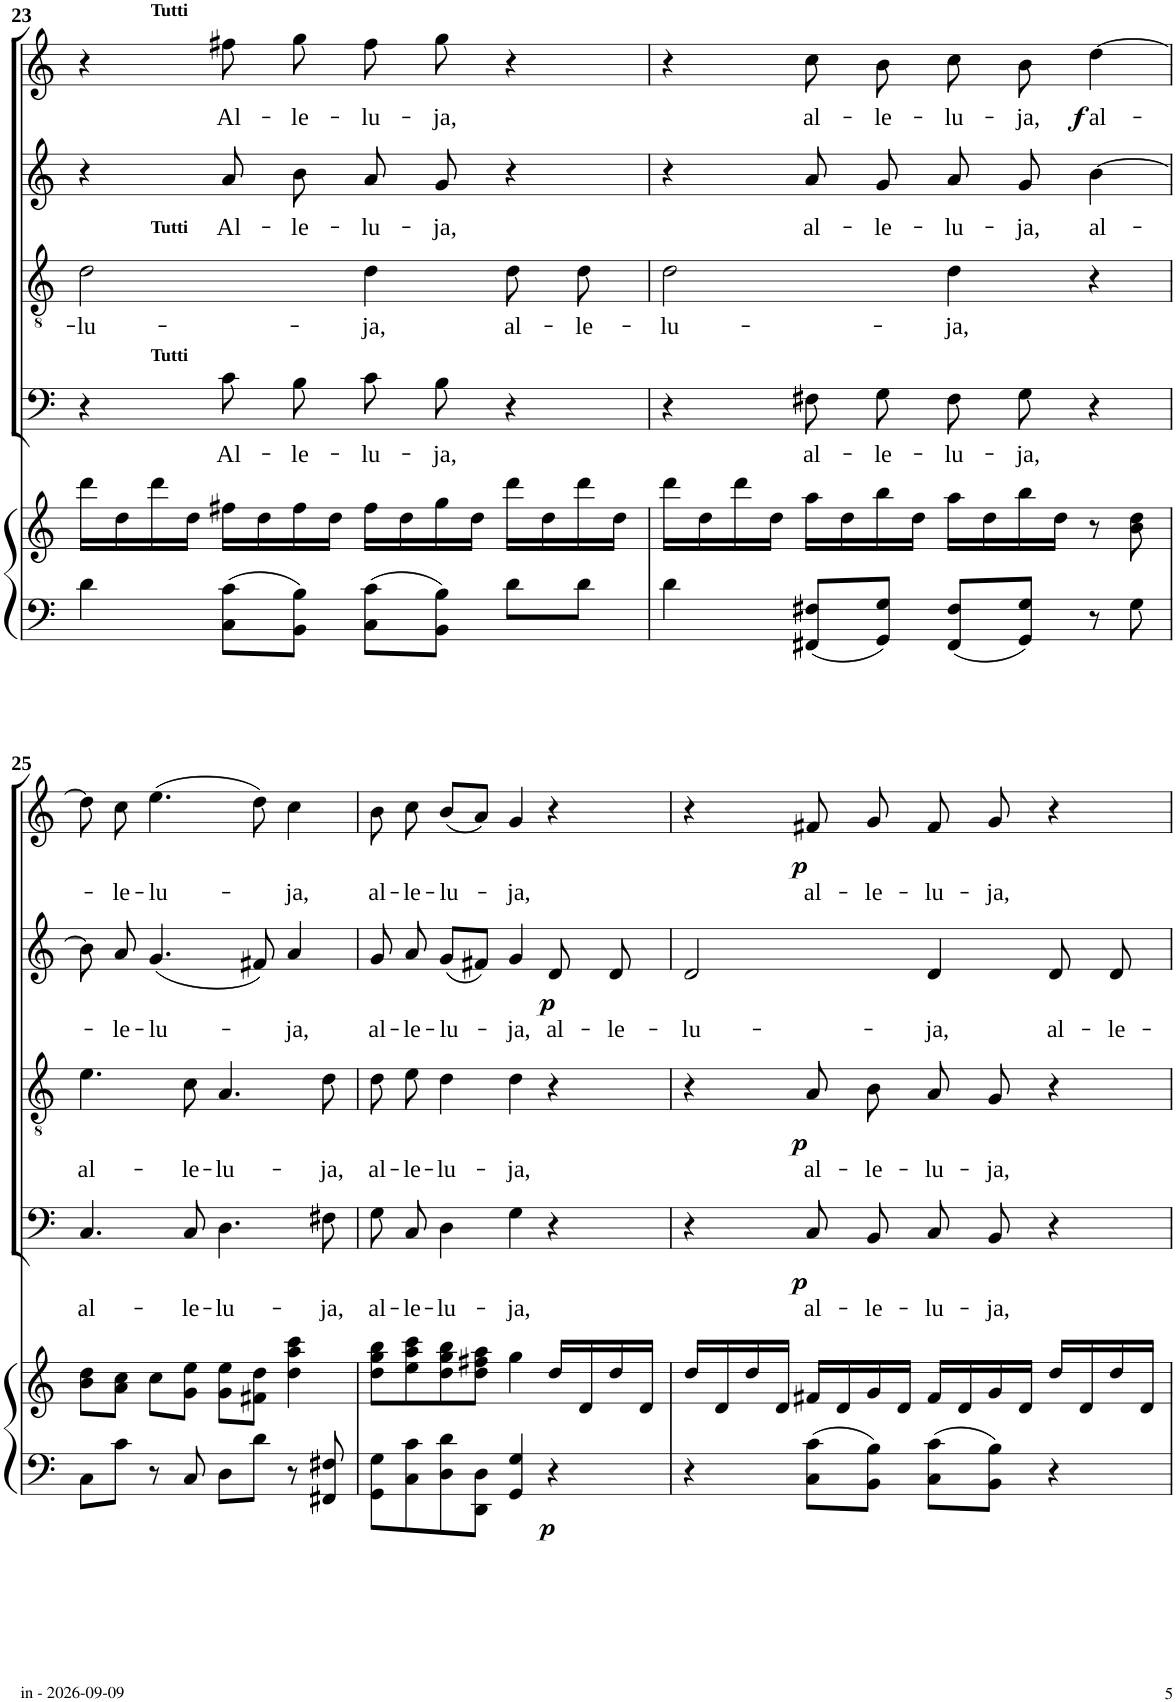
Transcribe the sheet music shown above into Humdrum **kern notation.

**kern	**kern	**dynam	**kern	**text	**dynam	**kern	**text	**dynam	**kern	**text	**dynam	**kern	**text	**dynam
*part5	*part5	*part5	*part4	*part4	*part4	*part3	*part3	*part3	*part2	*part2	*part2	*part1	*part1	*part1
*staff6	*staff5	*staff5/6	*staff4	*staff4	*staff4	*staff3	*staff3	*staff3	*staff2	*staff2	*staff2	*staff1	*staff1	*staff1
*I"Piano	*	*	*I"Bass	*	*	*I"Tenor	*	*	*I"Alto	*	*	*I"Soprano	*	*
*I'Pno	*	*	*	*	*	*	*	*	*	*	*	*	*	*
!!LO:PB:g=z
*clefF4	*clefG2	*	*clefF4	*	*	*clefGv2	*	*	*clefG2	*	*	*clefG2	*	*
*k[]	*k[]	*	*k[]	*	*	*k[]	*	*	*k[]	*	*	*k[]	*	*
*M4/4	*M4/4	*	*M4/4	*	*	*M4/4	*	*	*M4/4	*	*	*M4/4	*	*
*met(c)	*met(c)	*	*met(c)	*	*	*met(c)	*	*	*met(c)	*	*	*met(c)	*	*
=23	=23	=23	=23	=23	=23	=23	=23	=23	=23	=23	=23	=23	=23	=23
!	!	!	!	!	!	!	!LO:LY:b	!	!	!	!	!	!	!
*	*	*	*^	*	*	*^	*	*	*	*	*	*^	*	*
4d\	16ddd\LL	.	4r	8ryy	.	.	2d\	8ryy	-lu-	.	4r	.	.	4r	8ryy	.	.
.	16dd\	.	.	.	.	.	.	.	.	.	.	.	.	.	.	.	.
!	!	!	!	!	!	!	!	!	!	!	!	!	!	!	!LO:TX:a:B:t=Tutti	!	!
!	!	!	!	!	!	!	!	!LO:TX:a:B:t=Tutti	!	!	!	!	!	!	!	!	!
!	!	!	!	!LO:TX:a:B:t=Tutti	!	!	!	!	!	!	!	!	!	!	!	!	!
.	16ddd\	.	.	2..ryy	.	.	.	2..ryy	.	.	.	.	.	.	2..ryy	.	.
.	16dd\JJ	.	.	.	.	.	.	.	.	.	.	.	.	.	.	.	.
!	!	!	!	!	!LO:LY:b	!	!	!	!	!	!	!LO:LY:b	!	!	!	!LO:LY:b	!
8C\ 8c\L	16ff#X\LL	.	8c\L	.	Al-	.	.	.	.	.	8a/	Al-	.	8ff#X\	.	Al-	.
.	16dd\	.	.	.	.	.	.	.	.	.	.	.	.	.	.	.	.
!	!	!	!	!	!LO:LY:b	!	!	!	!	!	!	!LO:LY:b	!	!	!	!LO:LY:b	!
8BB\ 8B\J	16ff#\	.	8B\J	.	-le-	.	.	.	.	.	8b\	-le-	.	8gg\	.	-le-	.
.	16dd\JJ	.	.	.	.	.	.	.	.	.	.	.	.	.	.	.	.
!	!	!	!	!	!LO:LY:b	!	!	!	!LO:LY:b	!	!	!LO:LY:b	!	!	!	!LO:LY:b	!
8C\ 8c\L	16ff#\LL	.	8c\L	.	-lu-	.	4d\	.	-ja,	.	8a/	­lu-	.	8ff#\	.	-lu-	.
.	16dd\	.	.	.	.	.	.	.	.	.	.	.	.	.	.	.	.
!	!	!	!	!	!LO:LY:b	!	!	!	!	!	!	!LO:LY:b	!	!	!	!LO:LY:b	!
8BB\ 8B\J	16gg\	.	8B\J	.	-ja,	.	.	.	.	.	8g/	-ja,	.	8gg\	.	-ja,	.
.	16dd\JJ	.	.	.	.	.	.	.	.	.	.	.	.	.	.	.	.
!	!	!	!	!	!	!	!	!	!LO:LY:b	!	!	!	!	!	!	!	!
8d\L	16ddd\LL	.	4r	.	.	.	8d\L	.	al-	.	4r	.	.	4r	.	.	.
.	16dd\	.	.	.	.	.	.	.	.	.	.	.	.	.	.	.	.
!	!	!	!	!	!	!	!	!	!LO:LY:b	!	!	!	!	!	!	!	!
8d\J	16ddd\	.	.	.	.	.	8d\J	.	-le-	.	.	.	.	.	.	.	.
.	16dd\JJ	.	.	.	.	.	.	.	.	.	.	.	.	.	.	.	.
=24	=24	=24	=24	=24	=24	=24	=24	=24	=24	=24	=24	=24	=24	=24	=24	=24	=24
!	!	!	!	!	!	!	!	!	!LO:LY:b	!	!	!	!	!	!	!	!
*	*	*	*v	*v	*	*	*	*	*	*	*	*	*	*	*	*	*
*	*	*	*	*	*	*v	*v	*	*	*	*	*	*	*	*	*
4d\	16ddd\LL	.	4r	.	.	2d\	-lu-	.	4r	.	.	4r	2ryy	.	.
.	16dd\	.	.	.	.	.	.	.	.	.	.	.	.	.	.
.	16ddd\	.	.	.	.	.	.	.	.	.	.	.	.	.	.
.	16dd\JJ	.	.	.	.	.	.	.	.	.	.	.	.	.	.
!	!	!	!	!LO:LY:b	!	!	!	!	!	!LO:LY:b	!	!	!	!LO:LY:b	!
8FF#X/ 8F#X/L	16aa\LL	.	8F#X\L	al-	.	.	.	.	8a/	al-	.	8cc\	.	al-	.
.	16dd\	.	.	.	.	.	.	.	.	.	.	.	.	.	.
!	!	!	!	!LO:LY:b	!	!	!	!	!	!LO:LY:b	!	!	!	!LO:LY:b	!
8GG/ 8G/J	16bb\	.	8G\J	-le-	.	.	.	.	8g/	-le-	.	8b\	.	-le-	.
.	16dd\JJ	.	.	.	.	.	.	.	.	.	.	.	.	.	.
!	!	!	!	!LO:LY:b	!	!	!LO:LY:b	!	!	!LO:LY:b	!	!	!	!LO:LY:b	!
8FF#/ 8F#/L	16aa\LL	.	8F#\L	-lu-	.	4d\	-ja,	.	8a/	-lu-	.	8cc\	8..ryy	-lu-	.
.	16dd\	.	.	.	.	.	.	.	.	.	.	.	.	.	.
!	!	!	!	!LO:LY:b	!	!	!	!	!	!LO:LY:b	!	!	!	!LO:LY:b	!
8GG/ 8G/J	16bb\	.	8G\J	-ja,	.	.	.	.	8g/	-ja,	.	8b\	.	-ja,	.
.	16dd\JJ	.	.	.	.	.	.	.	.	.	.	.	.	.	.
!	!	!	!	!	!	!	!	!	!	!	!	!	!	!	!LO:DY:b
.	.	.	.	.	.	.	.	.	.	.	.	.	4ryy	.	f
!	!	!	!	!	!	!	!	!	!	!LO:LY:b	!	!	!	!LO:LY:b	!
8r	8r	.	4r	.	.	4r	.	.	[4b\	al-	.	[4dd\	.	al-	.
8G\	8b\ 8dd\	.	.	.	.	.	.	.	.	.	.	.	.	.	.
.	.	.	.	.	.	.	.	.	.	.	.	.	32ryy	.	.
!!LO:LB:g=z
=25	=25	=25	=25	=25	=25	=25	=25	=25	=25	=25	=25	=25	=25	=25	=25
!	!	!	!	!LO:LY:b	!	!	!LO:LY:b	!	!	!	!	!	!	!	!
*	*	*	*	*	*	*	*	*	*	*	*	*v	*v	*	*
8C\L	8b\ 8dd\L	.	4.C/	al-	.	4.e\	al-	.	8b\]	.	.	8dd\]	.	.
!	!	!	!	!	!	!	!	!	!	!LO:LY:b	!	!	!LO:LY:b	!
8c\J	8a\ 8cc\J	.	.	.	.	.	.	.	8a/	-le-	.	8cc\	-le-	.
!	!	!	!	!	!	!	!	!	!	!LO:LY:b	!	!	!LO:LY:b	!
8r	8cc\L	.	.	.	.	.	.	.	(4.g/	-lu-	.	(4.ee\	-lu-	.
!	!	!	!	!LO:LY:b	!	!	!LO:LY:b	!	!	!	!	!	!	!
8C/	8g\ 8ee\J	.	8C/	-le-	.	8c\	-le-	.	.	.	.	.	.	.
!	!	!	!	!LO:LY:b	!	!	!LO:LY:b	!	!	!	!	!	!	!
8D\L	8g\ 8ee\L	.	4.D\	-lu-	.	4.A/	-lu-	.	.	.	.	.	.	.
8d\J	8f#X\ 8dd\J	.	.	.	.	.	.	.	8f#X/)	.	.	8dd\)	.	.
!	!	!	!	!	!	!	!	!	!	!LO:LY:b	!	!	!LO:LY:b	!
8r	4dd\ 4aa\ 4ccc\	.	.	.	.	.	.	.	4a/	-ja,	.	4cc\	-ja,	.
!	!	!	!	!LO:LY:b	!	!	!LO:LY:b	!	!	!	!	!	!	!
8FF#X/ 8F#X/	.	.	8F#X\	-ja,	.	8d\	-ja,	.	.	.	.	.	.	.
=26	=26	=26	=26	=26	=26	=26	=26	=26	=26	=26	=26	=26	=26	=26
!	!	!	!	!LO:LY:b	!	!	!LO:LY:b	!	!	!LO:LY:b	!	!	!LO:LY:b	!
*	*^	*	*	*	*	*	*	*	*^	*	*	*	*	*
8GG\ 8G\L	8dd\ 8gg\ 8bb\L	2ryy	.	8G\L	al-	.	8d\L	-al-	.	8g/	2ryy	al-	.	8b\	al-	.
!	!	!	!	!	!LO:LY:b	!	!	!LO:LY:b	!	!	!	!LO:LY:b	!	!	!LO:LY:b	!
8C\ 8c\	8ee\ 8aa\ 8ccc\	.	.	8C\J	-le-	.	8e\J	-le-	.	8a/	.	-le-	.	8cc\	-le-	.
!	!	!	!	!	!LO:LY:b	!	!	!LO:LY:b	!	!	!	!LO:LY:b	!	!	!LO:LY:b	!
8D\ 8d\	8dd\ 8gg\ 8bb\	.	.	4D\	-lu-	.	4d\	-lu-	.	(8g/L	.	-lu-	.	(8b/L	-lu-	.
8DD\ 8D\J	8dd\ 8ff#X\ 8aa\J	.	.	.	.	.	.	.	.	8f#X/J)	.	.	.	8a/J)	.	.
!	!	!	!	!	!LO:LY:b	!	!	!LO:LY:b	!	!	!	!LO:LY:b	!	!	!LO:LY:b	!
4GG/ 4G/	4gg\	8.ryy	.	4G\	-ja,	.	4d\	-ja,	.	4g/	8.ryy	-ja,	.	4g/	-ja,	.
!	!	!	!LO:DY:b	!	!	!	!	!	!	!	!	!	!LO:DY:b	!	!	!
.	.	4ryy	p	.	.	.	.	.	.	.	4ryy	.	p	.	.	.
!	!	!	!	!	!	!	!	!	!	!	!	!LO:LY:b	!	!	!	!
4r	16dd/LL	.	.	4r	.	.	4r	.	.	8d/	.	al-	.	4r	.	.
.	16d/	.	.	.	.	.	.	.	.	.	.	.	.	.	.	.
!	!	!	!	!	!	!	!	!	!	!	!	!LO:LY:b	!	!	!	!
.	16dd/	.	.	.	.	.	.	.	.	8d/	.	-le-	.	.	.	.
.	16d/JJ	16ryy	.	.	.	.	.	.	.	.	16ryy	.	.	.	.	.
=27	=27	=27	=27	=27	=27	=27	=27	=27	=27	=27	=27	=27	=27	=27	=27	=27
!	!	!	!	!	!	!	!	!	!	!	!	!LO:LY:b	!	!	!	!
*	*v	*v	*	*^	*	*	*^	*	*	*v	*v	*	*	*^	*	*
4r	16dd/LL	.	4r	8..ryy	.	.	4r	8..ryy	.	.	2d/	-lu-	.	4r	8..ryy	.	.
.	16d/	.	.	.	.	.	.	.	.	.	.	.	.	.	.	.	.
.	16dd/	.	.	.	.	.	.	.	.	.	.	.	.	.	.	.	.
.	16d/JJ	.	.	.	.	.	.	.	.	.	.	.	.	.	.	.	.
!	!	!	!	!	!	!LO:DY:b	!	!	!	!LO:DY:b	!	!	!	!	!	!	!LO:DY:b
.	.	.	.	2ryy	.	p	.	2ryy	.	p	.	.	.	.	2ryy	.	p
!	!	!	!	!	!LO:LY:b	!	!	!	!LO:LY:b	!	!	!	!	!	!	!LO:LY:b	!
8C\ 8c\L	16f#X/LL	.	8C/L	.	al-	.	8A/L	.	al-	.	.	.	.	8f#X/	.	al-	.
.	16d/	.	.	.	.	.	.	.	.	.	.	.	.	.	.	.	.
!	!	!	!	!	!LO:LY:b	!	!	!	!LO:LY:b	!	!	!	!	!	!	!LO:LY:b	!
8BB\ 8B\J	16g/	.	8BB/J	.	-le-	.	8B/J	.	-le-	.	.	.	.	8g/	.	-le-	.
.	16d/JJ	.	.	.	.	.	.	.	.	.	.	.	.	.	.	.	.
!	!	!	!	!	!LO:LY:b	!	!	!	!LO:LY:b	!	!	!LO:LY:b	!	!	!	!LO:LY:b	!
8C\ 8c\L	16f#/LL	.	8C/L	.	-lu-	.	8A/L	.	-lu-	.	4d/	-ja,	.	8f#/	.	-lu-	.
.	16d/	.	.	.	.	.	.	.	.	.	.	.	.	.	.	.	.
!	!	!	!	!	!LO:LY:b	!	!	!	!LO:LY:b	!	!	!	!	!	!	!LO:LY:b	!
8BB\ 8B\J	16g/	.	8BB/J	.	-ja,	.	8G/J	.	-ja,	.	.	.	.	8g/	.	-ja,	.
.	16d/JJ	.	.	.	.	.	.	.	.	.	.	.	.	.	.	.	.
.	.	.	.	4ryy	.	.	.	4ryy	.	.	.	.	.	.	4ryy	.	.
!	!	!	!	!	!	!	!	!	!	!	!	!LO:LY:b	!	!	!	!	!
4r	16dd/LL	.	4r	.	.	.	4r	.	.	.	8d/	al-	.	4r	.	.	.
.	16d/	.	.	.	.	.	.	.	.	.	.	.	.	.	.	.	.
!	!	!	!	!	!	!	!	!	!	!	!	!LO:LY:b	!	!	!	!	!
.	16dd/	.	.	.	.	.	.	.	.	.	8d/	-le-	.	.	.	.	.
.	16d/JJ	.	.	.	.	.	.	.	.	.	.	.	.	.	.	.	.
.	.	.	.	32ryy	.	.	.	32ryy	.	.	.	.	.	.	32ryy	.	.
*	*	*	*v	*v	*	*	*	*	*	*	*	*	*	*v	*v	*	*
*	*	*	*	*	*	*v	*v	*	*	*	*	*	*	*	*
=	=	=	=	=	=	=	=	=	=	=	=	=	=	=
*-	*-	*-	*-	*-	*-	*-	*-	*-	*-	*-	*-	*-	*-	*-
